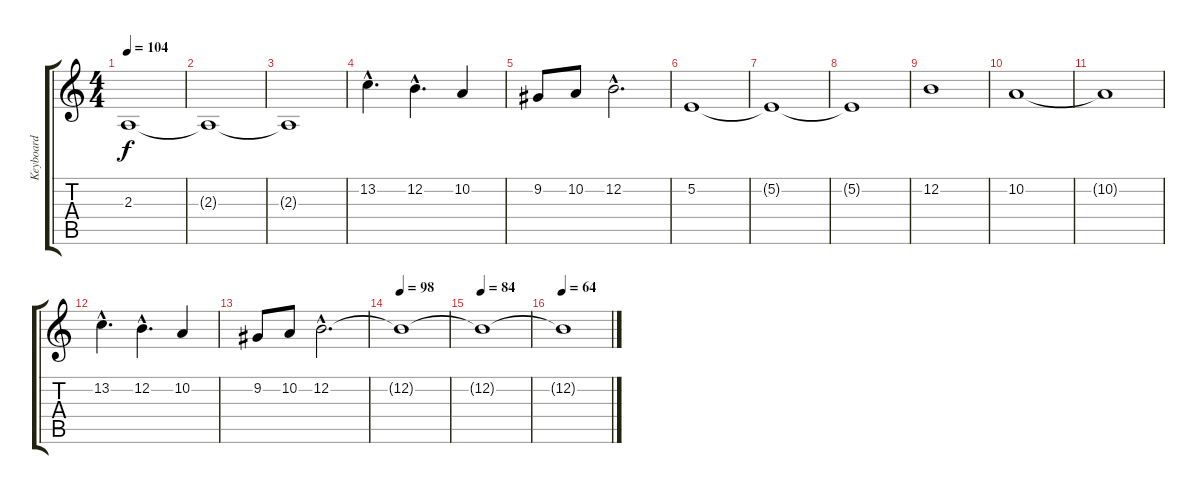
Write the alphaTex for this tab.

\track ("Keyboard" "Keyboard") {instrument stringensemble2}
\staff {score tabs}
\tuning (E4 B3 G3 D3 A2 E2) {hide}
\ts (4 4)
\tempo 104
\clef g2
\ks c
2.3{t}.1{dy f} |
2.3{t}.1 |
2.3{t}.1 |
13.2{hac}.4{d volume 8} 12.2{hac}.4{d} 10.2.4 |
9.2.8 10.2.8 12.2{hac}.2{d} |
5.2.1{volume 8} |
5.2{t}.1 |
5.2{t}.1 |
12.2.1 |
10.2.1 |
10.2{t}.1 |
13.2{hac}.4{d volume 8} 12.2{hac}.4{d} 10.2.4 |
9.2.8 10.2.8 12.2{hac}.2{d} |
\tempo 98
12.2{t}.1{volume 7} |
\tempo 84
12.2{t}.1{volume 6} |
\tempo 64
12.2{t}.1{volume 6}
